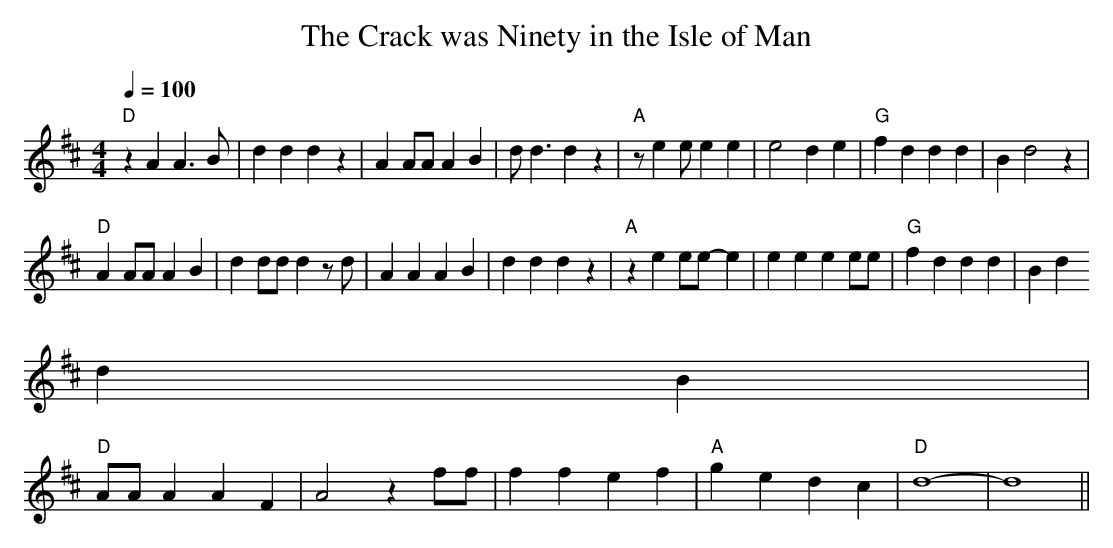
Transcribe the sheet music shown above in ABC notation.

X:1
T:Crack was Ninety in the Isle of Man, The
M:4/4
L:1/4
Q:100
K:D
"D"zAA>B|dddz|AA/2A/2AB|d<ddz|"A"z/2ee/2ee|e2de|"G"fddd|Bd2z|
"D"AA/2A/2AB|dd/2d/2dz/2d/2|AAAB|dddz|"A"zee/2e/2-e|eeee/2e/2|"G"fddd|Bd
dB|
"D"A/2A/2AAF|A2zf/2f/2|ffef|"A"gedc|"D"d4-|d4||
